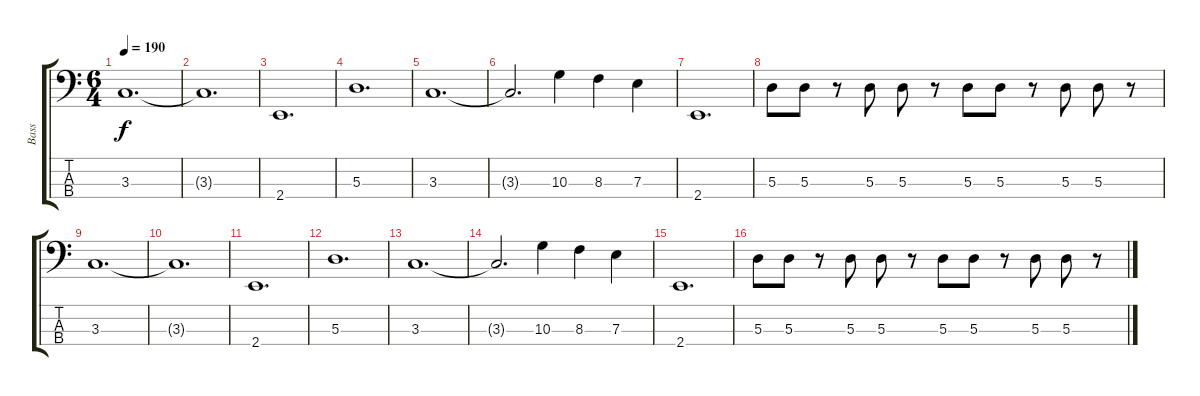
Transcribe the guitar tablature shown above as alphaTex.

\track ("Bass" "Bass") {instrument electricbasspick}
\staff {score tabs}
\tuning (G2 D2 A1 D1) {hide}
\ts (6 4)
\tempo 190
\clef f4
\ks c
3.3.1{d dy f} |
3.3{t}.1{d} |
2.4.1{d} |
5.3.1{d} |
3.3.1{d} |
3.3{t}.2{d} 10.3.4 8.3.4 7.3.4 |
2.4.1{d} |
5.3.8 5.3.8 r.8 5.3.8 5.3.8 r.8 5.3.8 5.3.8 r.8 5.3.8 5.3.8 r.8 |
3.3.1{d} |
3.3{t}.1{d} |
2.4.1{d} |
5.3.1{d} |
3.3.1{d} |
3.3{t}.2{d} 10.3.4 8.3.4 7.3.4 |
2.4.1{d} |
5.3.8 5.3.8 r.8 5.3.8 5.3.8 r.8 5.3.8 5.3.8 r.8 5.3.8 5.3.8 r.8
